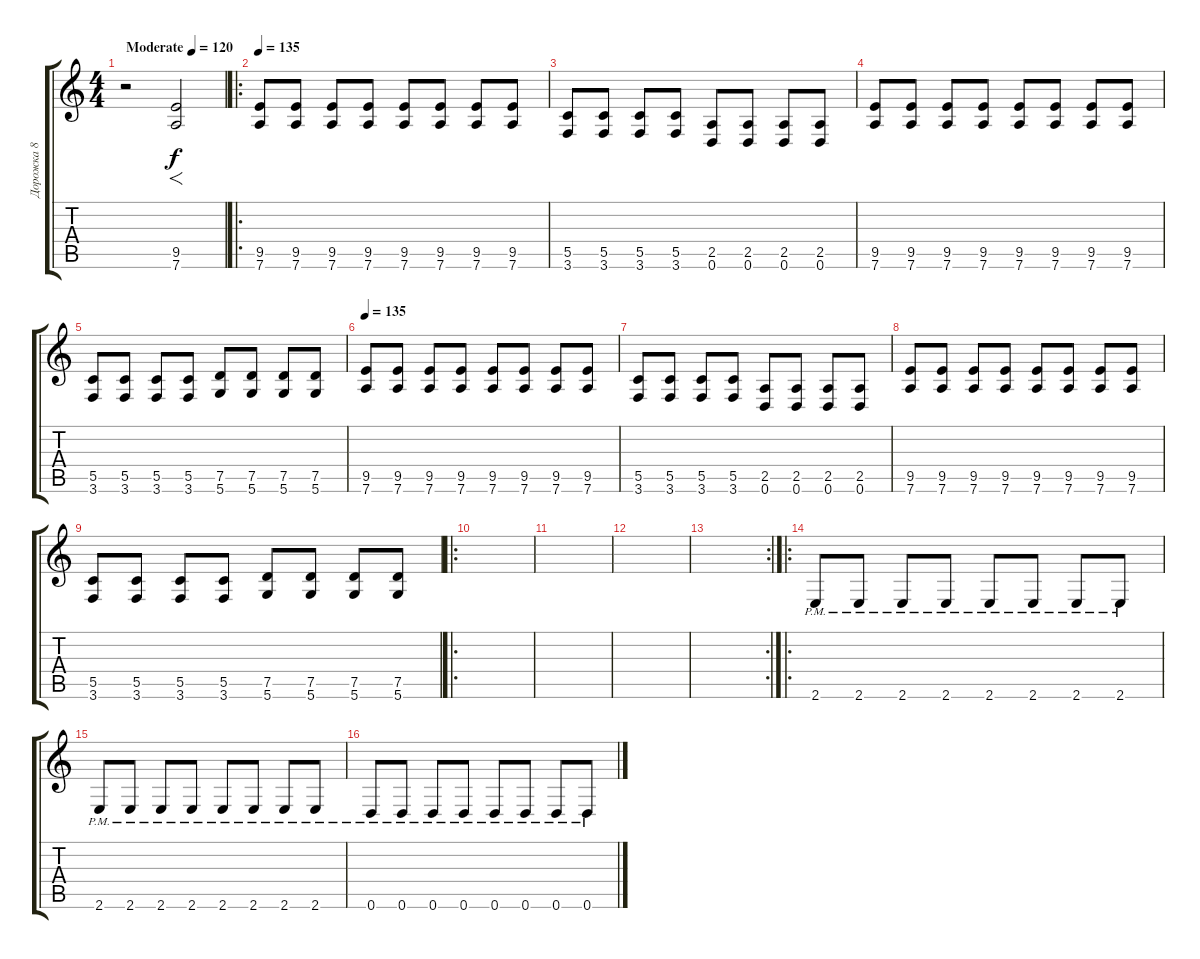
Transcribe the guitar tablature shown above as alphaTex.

\track ("Дорожка 8" "Дорожка 8") {solo instrument distortionguitar}
\staff {score tabs}
\tuning (D4 A3 F3 C3 G2 D2) {hide}
\ts (4 4)
\tempo (120 "Moderate")
\tempo 135
\tempo (120 "Moderate")
\clef g2
\ks c
r.2{dy f instrument distortionguitar} (9.5 7.6).2{f} |
\ro
\tempo 135
(9.5 7.6).8 (9.5 7.6).8 (9.5 7.6).8 (9.5 7.6).8 (9.5 7.6).8 (9.5 7.6).8 (9.5 7.6).8 (9.5 7.6).8 |
(5.5 3.6).8 (5.5 3.6).8 (5.5 3.6).8 (5.5 3.6).8 (2.5 0.6).8 (2.5 0.6).8 (2.5 0.6).8 (2.5 0.6).8 |
(9.5 7.6).8 (9.5 7.6).8 (9.5 7.6).8 (9.5 7.6).8 (9.5 7.6).8 (9.5 7.6).8 (9.5 7.6).8 (9.5 7.6).8 |
(5.5 3.6).8 (5.5 3.6).8 (5.5 3.6).8 (5.5 3.6).8 (7.5 5.6).8 (7.5 5.6).8 (7.5 5.6).8 (7.5 5.6).8 |
\tempo 135
(9.5 7.6).8 (9.5 7.6).8 (9.5 7.6).8 (9.5 7.6).8 (9.5 7.6).8 (9.5 7.6).8 (9.5 7.6).8 (9.5 7.6).8 |
(5.5 3.6).8 (5.5 3.6).8 (5.5 3.6).8 (5.5 3.6).8 (2.5 0.6).8 (2.5 0.6).8 (2.5 0.6).8 (2.5 0.6).8 |
(9.5 7.6).8 (9.5 7.6).8 (9.5 7.6).8 (9.5 7.6).8 (9.5 7.6).8 (9.5 7.6).8 (9.5 7.6).8 (9.5 7.6).8 |
(5.5 3.6).8 (5.5 3.6).8 (5.5 3.6).8 (5.5 3.6).8 (7.5 5.6).8 (7.5 5.6).8 (7.5 5.6).8 (7.5 5.6).8 |
\ro
|
|
|
\rc 2
|
\ro
2.6{pm}.8 2.6{pm}.8 2.6{pm}.8 2.6{pm}.8 2.6{pm}.8 2.6{pm}.8 2.6{pm}.8 2.6{pm}.8 |
2.6{pm}.8 2.6{pm}.8 2.6{pm}.8 2.6{pm}.8 2.6{pm}.8 2.6{pm}.8 2.6{pm}.8 2.6{pm}.8 |
0.6{pm}.8 0.6{pm}.8 0.6{pm}.8 0.6{pm}.8 0.6{pm}.8 0.6{pm}.8 0.6{pm}.8 0.6{pm}.8
